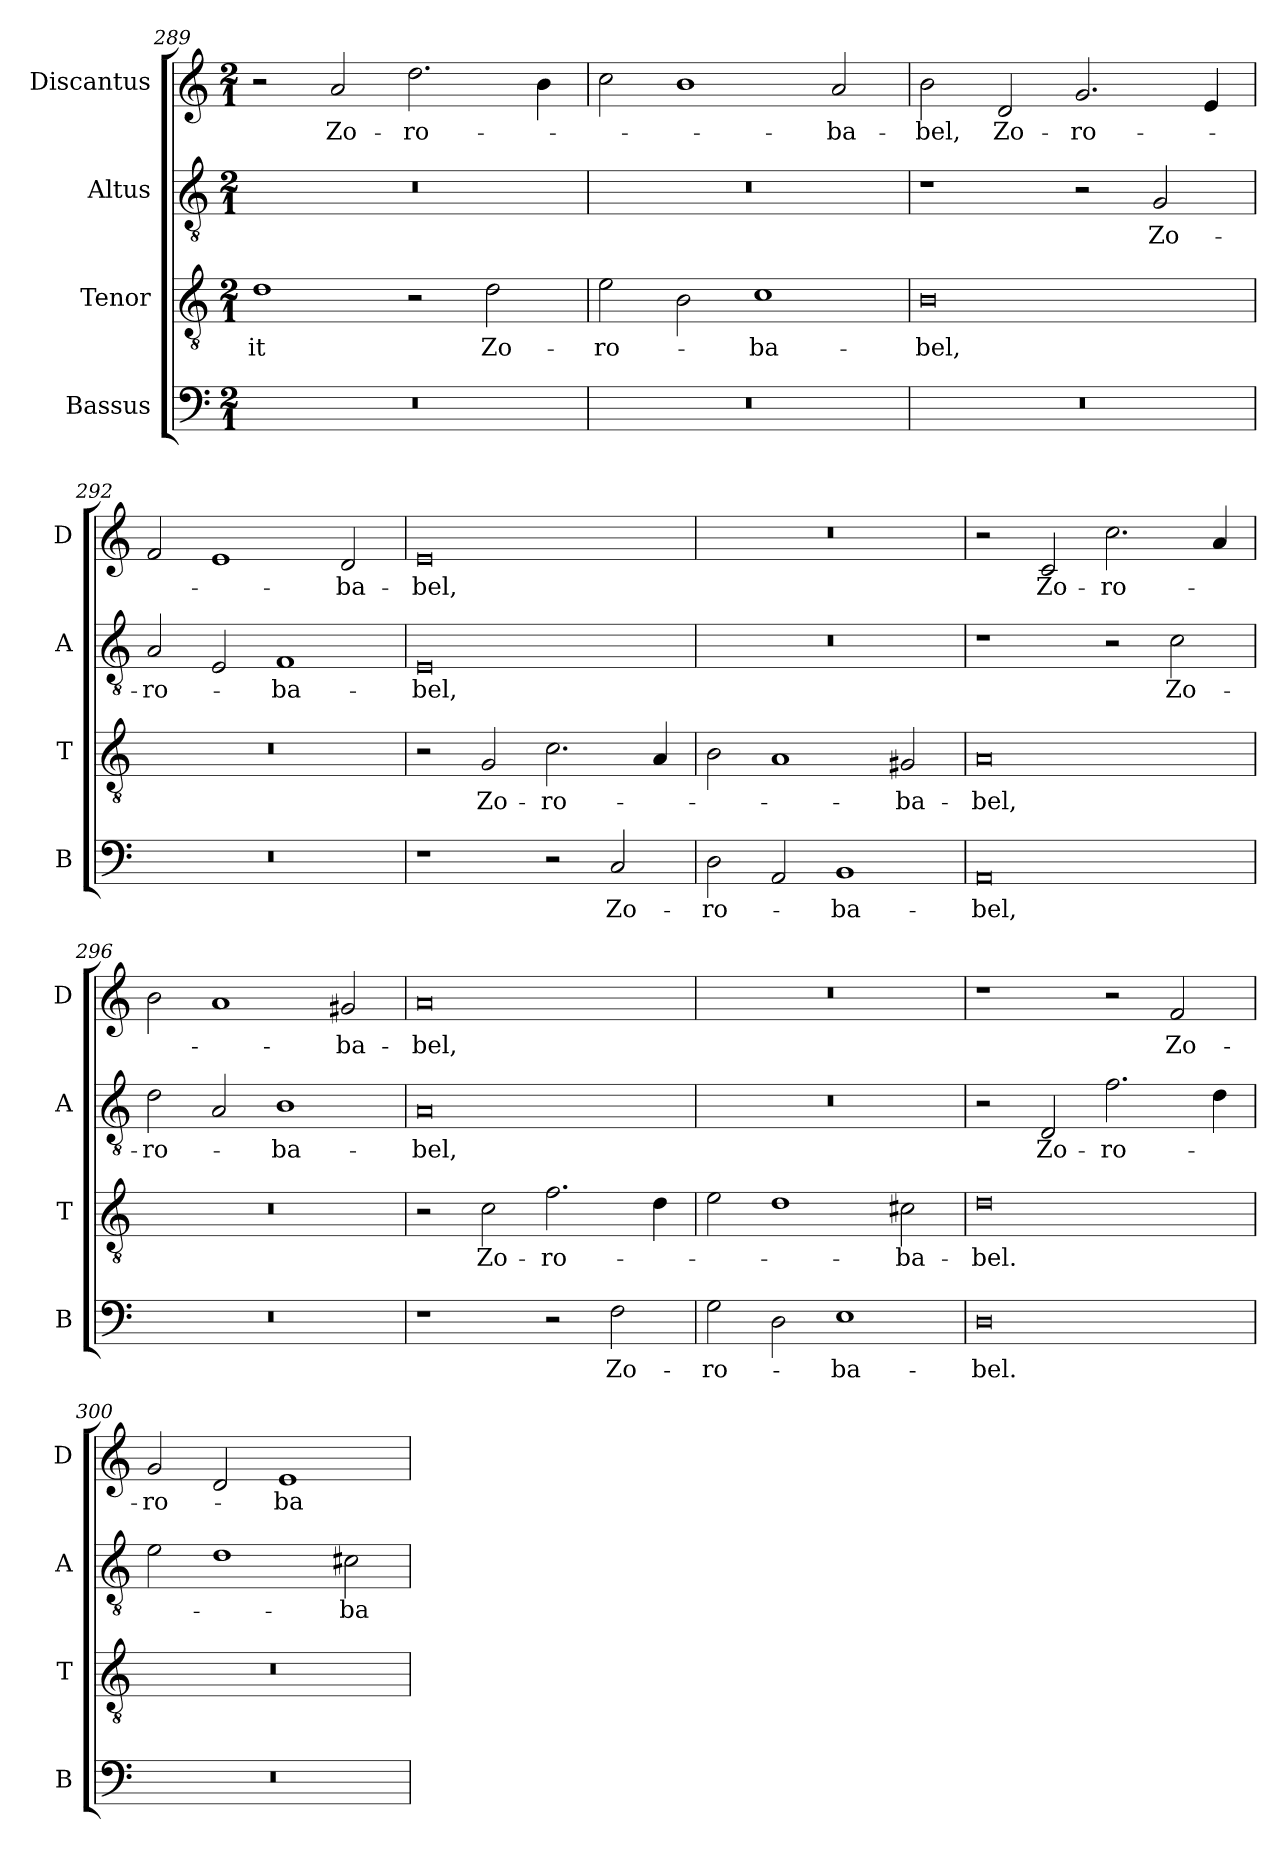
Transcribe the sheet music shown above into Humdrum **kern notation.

**kern	**text	**kern	**text	**kern	**text	**kern	**text
*part4	*part4	*part3	*part3	*part2	*part2	*part1	*part1
*staff4	*staff4	*staff3	*staff3	*staff2	*staff2	*staff1	*staff1
*I"Bassus	*	*I"Tenor	*	*I"Altus	*	*I"Discantus	*
*I'B	*	*I'T	*	*I'A	*	*I'D	*
*clefF4	*	*clefGv2	*	*clefGv2	*	*clefG2	*
*k[]	*	*k[]	*	*k[]	*	*k[]	*
*M2/1	*	*M2/1	*	*M2/1	*	*M2/1	*
=289	=289	=289	=289	=289	=289	=289	=289
0r	.	1d	-it	0r	.	2r	.
.	.	.	.	.	.	2a/	Zo-
.	.	2r	.	.	.	2.dd\	-ro-
.	.	2d\	Zo-	.	.	.	.
.	.	.	.	.	.	4b\	.
=290	=290	=290	=290	=290	=290	=290	=290
0r	.	2e\	-ro-	0r	.	2cc\	.
.	.	2B\	.	.	.	1b	.
.	.	1c	-ba-	.	.	.	.
.	.	.	.	.	.	2a/	-ba-
=291	=291	=291	=291	=291	=291	=291	=291
0r	.	0B	-bel,	1r	.	2b\	-bel,
.	.	.	.	.	.	2d/	Zo-
.	.	.	.	2r	.	2.g/	-ro-
.	.	.	.	2G/	Zo-	.	.
.	.	.	.	.	.	4e/	.
=292	=292	=292	=292	=292	=292	=292	=292
0r	.	0r	.	2A/	-ro-	2f/	.
.	.	.	.	2E/	.	1e	.
.	.	.	.	1F	-ba-	.	.
.	.	.	.	.	.	2d/	-ba-
=293	=293	=293	=293	=293	=293	=293	=293
1r	.	2r	.	0E	-bel,	0e	-bel,
.	.	2G/	Zo-	.	.	.	.
2r	.	2.c\	-ro-	.	.	.	.
2C/	Zo-	.	.	.	.	.	.
.	.	4A/	.	.	.	.	.
=294	=294	=294	=294	=294	=294	=294	=294
2D\	-ro-	2B\	.	0r	.	0r	.
2AA/	.	1A	.	.	.	.	.
1BB	-ba-	.	.	.	.	.	.
.	.	2G#X/	-ba-	.	.	.	.
=295	=295	=295	=295	=295	=295	=295	=295
0AA	-bel,	0A	-bel,	1r	.	2r	.
.	.	.	.	.	.	2c/	Zo-
.	.	.	.	2r	.	2.cc\	-ro-
.	.	.	.	2c\	Zo-	.	.
.	.	.	.	.	.	4a/	.
=296	=296	=296	=296	=296	=296	=296	=296
0r	.	0r	.	2d\	-ro-	2b\	.
.	.	.	.	2A/	.	1a	.
.	.	.	.	1B	-ba-	.	.
.	.	.	.	.	.	2g#X/	-ba-
=297	=297	=297	=297	=297	=297	=297	=297
1r	.	2r	.	0A	-bel,	0a	-bel,
.	.	2c\	Zo-	.	.	.	.
2r	.	2.f\	-ro-	.	.	.	.
2F\	Zo-	.	.	.	.	.	.
.	.	4d\	.	.	.	.	.
=298	=298	=298	=298	=298	=298	=298	=298
2G\	-ro-	2e\	.	0r	.	0r	.
2D\	.	1d	.	.	.	.	.
1E	-ba-	.	.	.	.	.	.
.	.	2c#X\	-ba-	.	.	.	.
=299	=299	=299	=299	=299	=299	=299	=299
0D	-bel.	0d	-bel.	2r	.	1r	.
.	.	.	.	2D/	Zo-	.	.
.	.	.	.	2.f\	-ro-	2r	.
.	.	.	.	.	.	2f/	Zo-
.	.	.	.	4d\	.	.	.
=300	=300	=300	=300	=300	=300	=300	=300
0r	.	0r	.	2e\	.	2g/	-ro-
.	.	.	.	1d	.	2d/	.
.	.	.	.	.	.	1e	-ba-
.	.	.	.	2c#X\	-ba-	.	.
=	=	=	=	=	=	=	=
*-	*-	*-	*-	*-	*-	*-	*-
